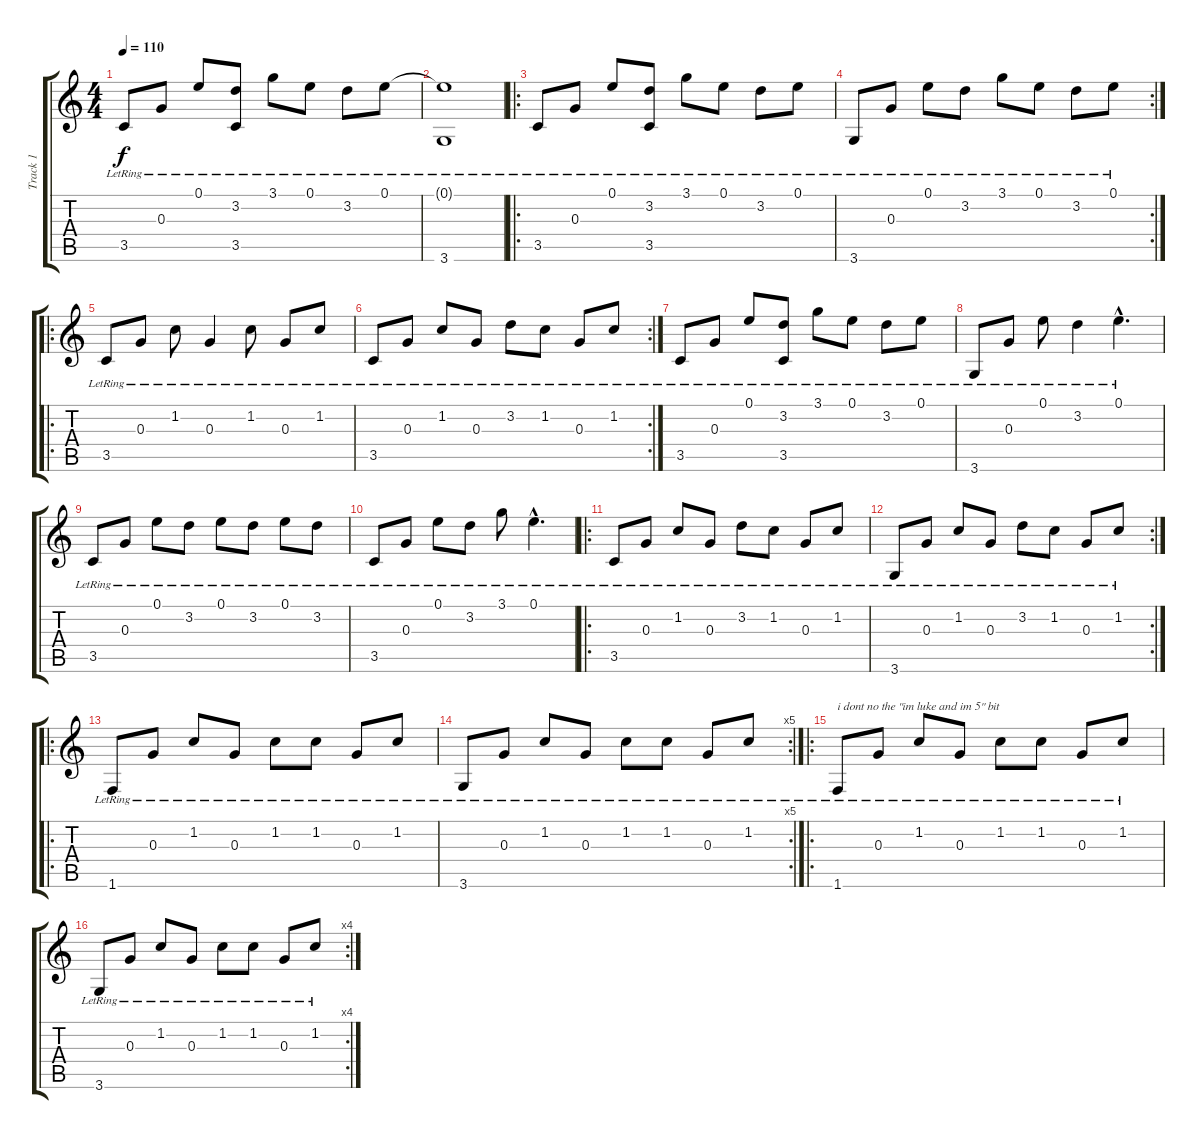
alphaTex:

\track ("Track 1" "Track 1") {instrument electricguitarclean}
\staff {score tabs}
\tuning (E4 B3 G3 D3 A2 E2) {hide}
\ts (4 4)
\tempo 110
\clef g2
\ks c
3.5{lr}.8{dy f} 0.3{lr}.8 0.1{lr}.8 (3.2{lr} 3.5{lr}).8 3.1{lr}.8 0.1{lr}.8 3.2{lr}.8 0.1{lr}.8 |
(0.1{t} 3.6{lr}).1 |
\ro
3.5{lr}.8 0.3{lr}.8 0.1{lr}.8 (3.2{lr} 3.5{lr}).8 3.1{lr}.8 0.1{lr}.8 3.2{lr}.8 0.1{lr}.8 |
\rc 2
3.6{lr}.8 0.3{lr}.8 0.1{lr}.8 3.2{lr}.8 3.1{lr}.8 0.1{lr}.8 3.2{lr}.8 0.1{lr}.8 |
\ro
3.5{lr}.8 0.3{lr}.8 1.2{lr}.8 0.3{lr}.4 1.2{lr}.8 0.3{lr}.8 1.2{lr}.8 |
\rc 2
3.5{lr}.8 0.3{lr}.8 1.2{lr}.8 0.3{lr}.8 3.2{lr}.8 1.2{lr}.8 0.3{lr}.8 1.2{lr}.8 |
3.5{lr}.8 0.3{lr}.8 0.1{lr}.8 (3.2{lr} 3.5{lr}).8 3.1{lr}.8 0.1{lr}.8 3.2{lr}.8 0.1{lr}.8 |
3.6{lr}.8 0.3{lr}.8 0.1{lr}.8 3.2{lr}.4 0.1{hac lr}.4{d} |
3.5{lr}.8 0.3{lr}.8 0.1{lr}.8 3.2{lr}.8 0.1{lr}.8 3.2{lr}.8 0.1{lr}.8 3.2{lr}.8 |
3.5{lr}.8 0.3{lr}.8 0.1{lr}.8 3.2{lr}.8 3.1{lr}.8 0.1{hac lr}.4{d} |
\ro
3.5{lr}.8 0.3{lr}.8 1.2{lr}.8 0.3{lr}.8 3.2{lr}.8 1.2{lr}.8 0.3{lr}.8 1.2{lr}.8 |
\rc 2
3.6{lr}.8 0.3{lr}.8 1.2{lr}.8 0.3{lr}.8 3.2{lr}.8 1.2{lr}.8 0.3{lr}.8 1.2{lr}.8 |
\ro
1.6{lr}.8 0.3{lr}.8 1.2{lr}.8 0.3{lr}.8 1.2{lr}.8 1.2{lr}.8 0.3{lr}.8 1.2{lr}.8 |
\rc 5
3.6{lr}.8 0.3{lr}.8 1.2{lr}.8 0.3{lr}.8 1.2{lr}.8 1.2{lr}.8 0.3{lr}.8 1.2{lr}.8 |
\ro
1.6{lr}.8{txt "i dont no the \"im luke and im 5\" bit"} 0.3{lr}.8 1.2{lr}.8 0.3{lr}.8 1.2{lr}.8 1.2{lr}.8 0.3{lr}.8 1.2{lr}.8 |
\rc 4
3.6{lr}.8 0.3{lr}.8 1.2{lr}.8 0.3{lr}.8 1.2{lr}.8 1.2{lr}.8 0.3{lr}.8 1.2{lr}.8
